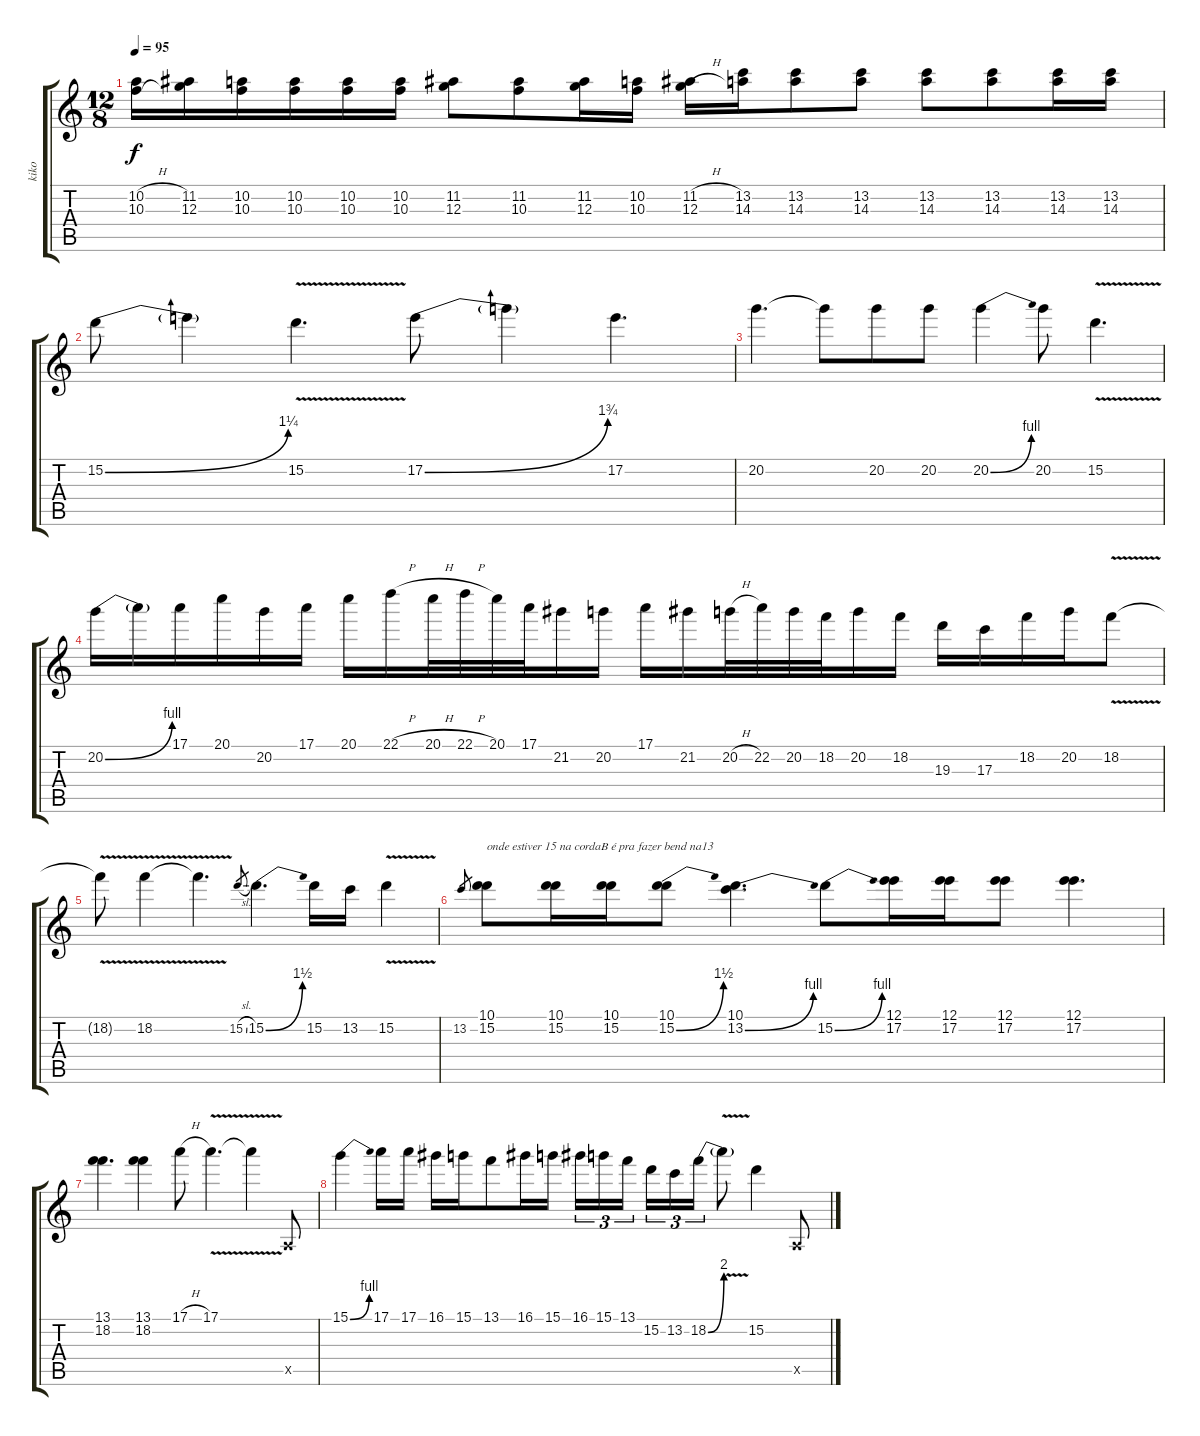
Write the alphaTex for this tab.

\track ("kiko" "kiko") {instrument distortionguitar}
\staff {score tabs}
\tuning (E4 B3 G3 D3 A2 E2) {hide}
\ts (12 8)
\tempo 95
\clef g2
\ks c
(10.2{h} 10.3{h}).16{dy f} (11.2 12.3).16 (10.2 10.3).16 (10.2 10.3).16 (10.2 10.3).16 (10.2 10.3).16 (11.2 12.3).8 (11.2 10.3).8 (11.2 12.3).16 (10.2 10.3).16 (11.2{h} 12.3{h}).16 (13.2 14.3).16 (13.2 14.3).8 (13.2 14.3).8 (13.2 14.3).8 (13.2 14.3).8 (13.2 14.3).16 (13.2 14.3).16 |
15.2{be (bend 0 0 60 5)}.8 15.2{t}.4 15.2{v}.4{d} 17.2{be (bend 0 0 60 7)}.8 17.2{t}.4 17.2.4{d} |
20.2.4{d} 20.2{t}.8 20.2.8 20.2.8 20.2{be (bend 0 0 60 4)}.4 20.2.8 15.2{v}.4{d} |
20.2{be (bend 0 0 60 4)}.16 20.2{t}.16 17.1.16 20.1.16 20.2.16 17.1.16 20.1.16 22.1{h}.16 20.1{h}.32 22.1{h}.32 20.1.32 17.1.32 21.2.16 20.2.16 17.1.16 21.2.16 20.2{h}.32 22.2.32 20.2.32 18.2.32 20.2.16 18.2.16 19.3.16 17.3.16 18.2.16 20.2.16 18.2{v}.8 |
18.2{t}.8 18.2{v}.4 18.2{t}.4{d} 15.2{sl}.8{gr} 15.2{be (bend 0 0 60 6)}.4{d} 15.2.16 13.2.16 15.2{v}.4 |
13.2.8{gr} (10.1 15.2).8{txt "onde estiver 15 na cordaB é pra fazer bend na13 "} (10.1 15.2).16 (10.1 15.2).16 (10.1 15.2{be (bend 0 0 60 6)}).8 (10.1 13.2{be (bend 0 0 60 4)}).4{d} 15.2{be (bend 0 0 60 4)}.8 (12.1 17.2).16 (12.1 17.2).16 (12.1 17.2).8 (12.1 17.2).4{d} |
(13.1 18.2).4{d} (13.1 18.2).4 17.1{h}.8 17.1{v}.4{d} 17.1{t}.4 0.5{x}.8 |
15.1{be (bend 0 0 60 4)}.4 17.1.16 17.1.16 16.1.16 15.1.16 13.1.8 16.1.16 15.1.16 16.1.16{tu (3 2)} 15.1.16{tu (3 2)} 13.1.16{tu (3 2) beam splitsecondary} 15.2.16{tu (3 2)} 13.2.16{tu (3 2)} 18.2{be (bend 0 0 60 8)}.16{tu (3 2)} 18.2{v t}.8 15.2.4 0.5{x}.8
